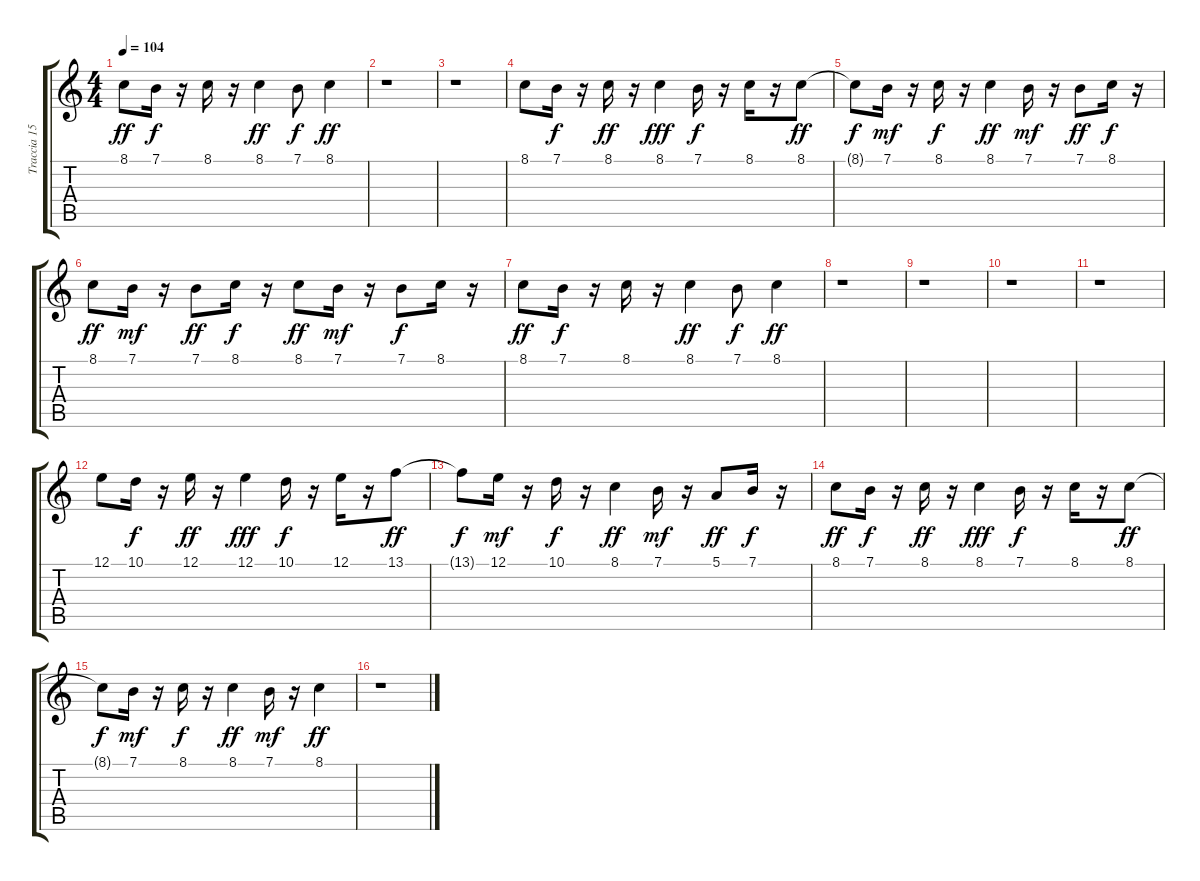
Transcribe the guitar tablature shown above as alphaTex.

\track ("Traccia 15" "Traccia 15") {instrument drawbarorgan}
\staff {score tabs}
\tuning (E4 B3 G3 D3 A2 E2) {hide}
\ts (4 4)
\tempo 104
\clef g2
\ks c
8.1.8{dy ff} 7.1.16{dy f} r.16 8.1.16 r.16 8.1.4{dy ff} 7.1.8{dy f} 8.1.4{dy ff} |
r.1 |
r.1 |
8.1.8 7.1.16{dy f} r.16 8.1.16{dy ff} r.16 8.1.4{dy fff} 7.1.16{dy f} r.16 8.1.16 r.16 8.1.8{dy ff} |
8.1{t}.8{dy f} 7.1.16{dy mf} r.16 8.1.16{dy f} r.16 8.1.4{dy ff} 7.1.16{dy mf} r.16 7.1.8{dy ff} 8.1.16{dy f} r.16 |
8.1.8{dy ff} 7.1.16{dy mf} r.16 7.1.8{dy ff} 8.1.16{dy f} r.16 8.1.8{dy ff} 7.1.16{dy mf} r.16 7.1.8{dy f} 8.1.16 r.16 |
8.1.8{dy ff} 7.1.16{dy f} r.16 8.1.16 r.16 8.1.4{dy ff} 7.1.8{dy f} 8.1.4{dy ff} |
r.1 |
r.1 |
r.1 |
r.1 |
12.1.8 10.1.16{dy f} r.16 12.1.16{dy ff} r.16 12.1.4{dy fff} 10.1.16{dy f} r.16 12.1.16 r.16 13.1.8{dy ff} |
13.1{t}.8{dy f} 12.1.16{dy mf} r.16 10.1.16{dy f} r.16 8.1.4{dy ff} 7.1.16{dy mf} r.16 5.1.8{dy ff} 7.1.16{dy f} r.16 |
8.1.8{dy ff} 7.1.16{dy f} r.16 8.1.16{dy ff} r.16 8.1.4{dy fff} 7.1.16{dy f} r.16 8.1.16 r.16 8.1.8{dy ff} |
8.1{t}.8{dy f} 7.1.16{dy mf} r.16 8.1.16{dy f} r.16 8.1.4{dy ff} 7.1.16{dy mf} r.16 8.1.4{dy ff} |
r.1
